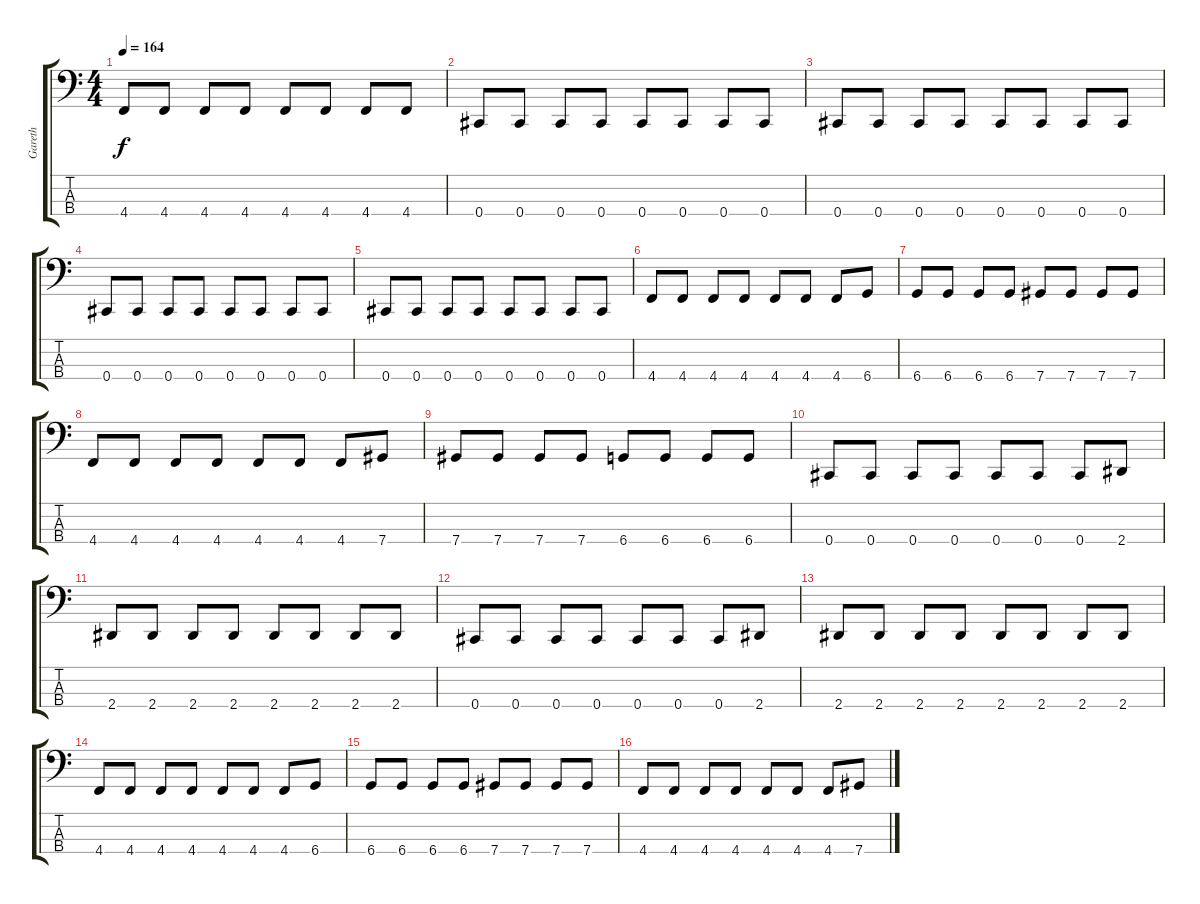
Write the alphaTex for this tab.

\track ("Gareth" "Gareth") {instrument electricbassfinger}
\staff {score tabs}
\tuning (Gb2 Db2 Ab1 Db1) {hide}
\ts (4 4)
\tempo 164
\clef f4
\ks c
4.4.8{dy f} 4.4.8 4.4.8 4.4.8 4.4.8 4.4.8 4.4.8 4.4.8 |
0.4.8 0.4.8 0.4.8 0.4.8 0.4.8 0.4.8 0.4.8 0.4.8 |
0.4.8 0.4.8 0.4.8 0.4.8 0.4.8 0.4.8 0.4.8 0.4.8 |
0.4.8 0.4.8 0.4.8 0.4.8 0.4.8 0.4.8 0.4.8 0.4.8 |
0.4.8 0.4.8 0.4.8 0.4.8 0.4.8 0.4.8 0.4.8 0.4.8 |
4.4.8 4.4.8 4.4.8 4.4.8 4.4.8 4.4.8 4.4.8 6.4.8 |
6.4.8 6.4.8 6.4.8 6.4.8 7.4.8 7.4.8 7.4.8 7.4.8 |
4.4.8 4.4.8 4.4.8 4.4.8 4.4.8 4.4.8 4.4.8 7.4.8 |
7.4.8 7.4.8 7.4.8 7.4.8 6.4.8 6.4.8 6.4.8 6.4.8 |
0.4.8 0.4.8 0.4.8 0.4.8 0.4.8 0.4.8 0.4.8 2.4.8 |
2.4.8 2.4.8 2.4.8 2.4.8 2.4.8 2.4.8 2.4.8 2.4.8 |
0.4.8 0.4.8 0.4.8 0.4.8 0.4.8 0.4.8 0.4.8 2.4.8 |
2.4.8 2.4.8 2.4.8 2.4.8 2.4.8 2.4.8 2.4.8 2.4.8 |
4.4.8 4.4.8 4.4.8 4.4.8 4.4.8 4.4.8 4.4.8 6.4.8 |
6.4.8 6.4.8 6.4.8 6.4.8 7.4.8 7.4.8 7.4.8 7.4.8 |
4.4.8 4.4.8 4.4.8 4.4.8 4.4.8 4.4.8 4.4.8 7.4.8
